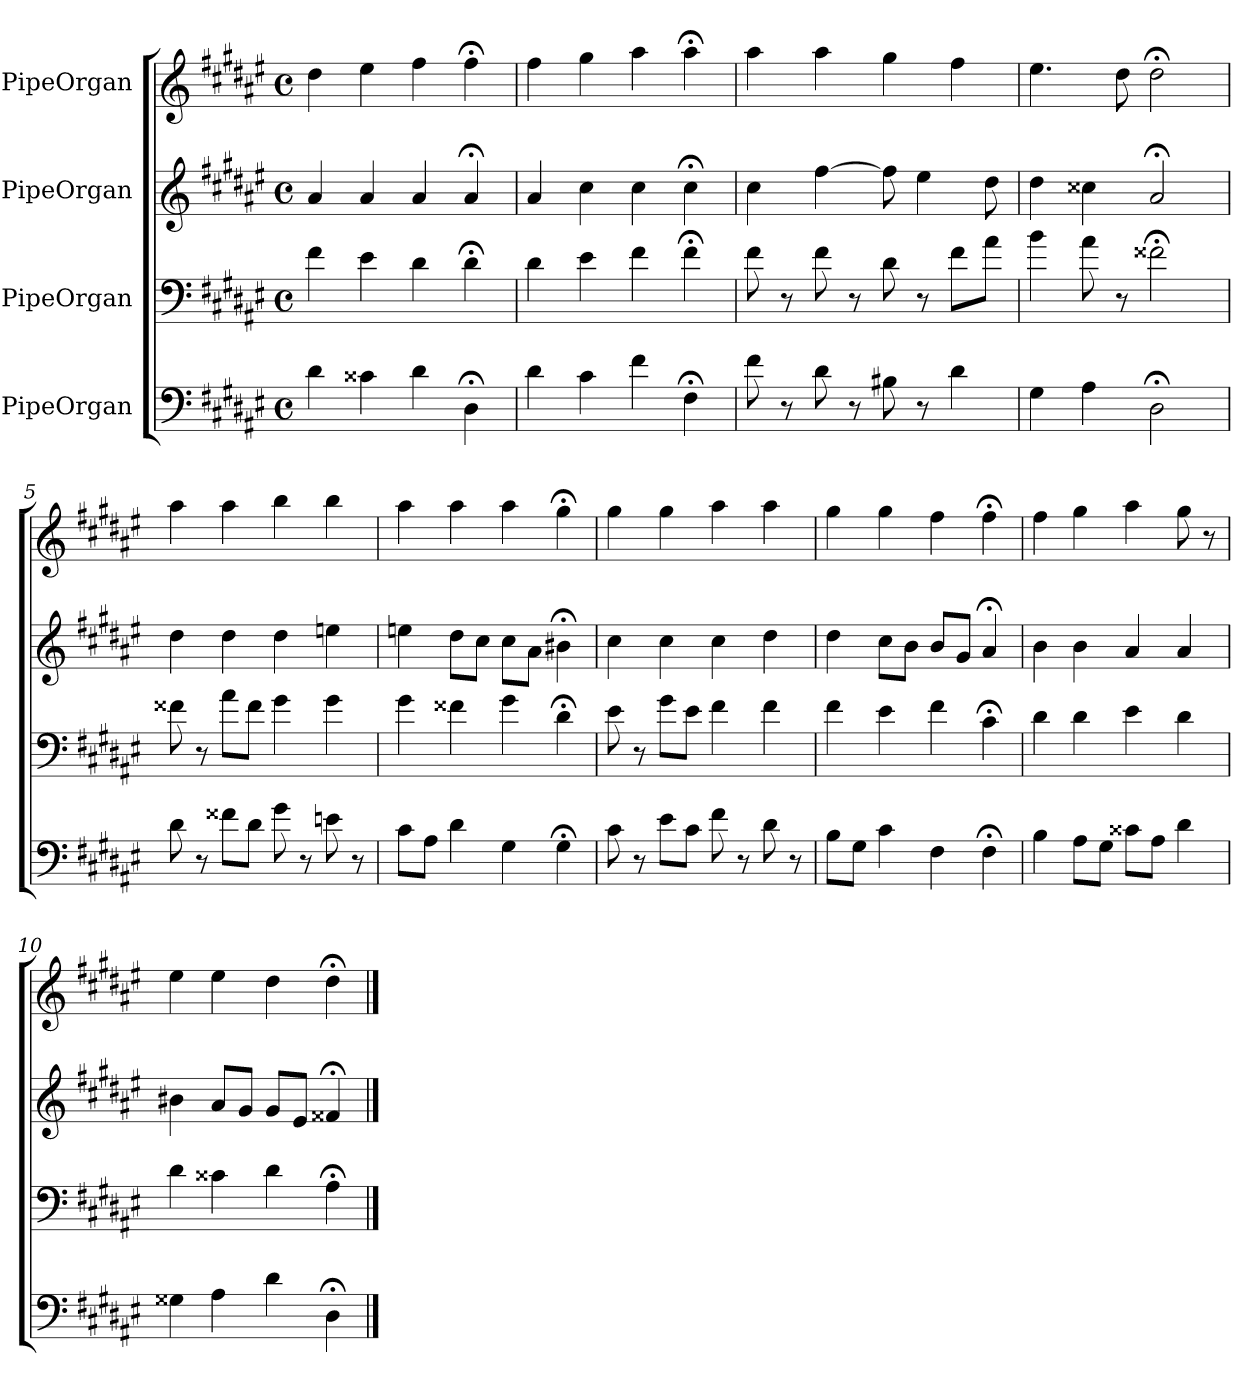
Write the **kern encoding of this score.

**kern	**kern	**kern	**kern
*part4	*part3	*part2	*part1
*staff4	*staff3	*staff2	*staff1
*I"PipeOrgan	*I"PipeOrgan	*I"PipeOrgan	*I"PipeOrgan
*clefF4	*clefF4	*clefG2	*clefG2
*k[f#c#g#d#a#e#]	*k[f#c#g#d#a#e#]	*k[f#c#g#d#a#e#]	*k[f#c#g#d#a#e#]
*d#:	*d#:	*d#:	*d#:
*M4/4	*M4/4	*M4/4	*M4/4
*met(c)	*met(c)	*met(c)	*met(c)
*MM60	*MM60	*MM60	*MM60
=1	=1	=1	=1
4d#	4f#	4a#	4dd#
4c##X	4e#	4a#	4ee#
4d#	4d#	4a#	4ff#
4D#;<	4d#;<	4a#;<	4ff#;<
=2	=2	=2	=2
4d#	4d#	4a#	4ff#
4c#	4e#	4cc#	4gg#
4f#	4f#	4cc#	4aa#
4F#;<	4f#;<	4cc#;<	4aa#;<
=3	=3	=3	=3
8f#	8f#	4cc#	4aa#
8r	8r	.	.
8d#	8f#	[4ff#	4aa#
8r	8r	.	.
8B#X	8d#	8ff#]	4gg#
8r	8r	4ee#	.
4d#	8f#\L	.	4ff#
.	8a#\J	8dd#	.
=4	=4	=4	=4
4G#	4b	4dd#	4.ee#
4A#	8a#	4cc##X	.
.	8r	.	8dd#
2D#;<	2f##X;<	2a#;<	2dd#;<
=5	=5	=5	=5
8d#	8f##X	4dd#	4aa#
8r	8r	.	.
8f##X\L	8a#\L	4dd#	4aa#
8d#\J	8f##\J	.	.
8g#	4g#	4dd#	4bb
8r	.	.	.
8en	4g#	4een	4bb
8r	.	.	.
=6	=6	=6	=6
8c#\L	4g#	4een	4aa#
8A#\J	.	.	.
4d#	4f##X	8dd#\L	4aa#
.	.	8cc#\J	.
4G#	4g#	8cc#\L	4aa#
.	.	8a#\J	.
4G#;<	4d#;<	4b#X;<	4gg#;<
=7	=7	=7	=7
8c#	8e#	4cc#	4gg#
8r	8r	.	.
8e#\L	8g#\L	4cc#	4gg#
8c#\J	8e#\J	.	.
8f#	4f#	4cc#	4aa#
8r	.	.	.
8d#	4f#	4dd#	4aa#
8r	.	.	.
=8	=8	=8	=8
8B\L	4f#	4dd#	4gg#
8G#\J	.	.	.
4c#	4e#	8cc#\L	4gg#
.	.	8b\J	.
4F#	4f#	8b/L	4ff#
.	.	8g#/J	.
4F#;<	4c#;<	4a#;<	4ff#;<
=9	=9	=9	=9
4B	4d#	4b	4ff#
8A#\L	4d#	4b	4gg#
8G#\J	.	.	.
8c##X\L	4e#	4a#	4aa#
8A#\J	.	.	.
4d#	4d#	4a#	8gg#
.	.	.	8r
=10	=10	=10	=10
4G##X	4d#	4b#X	4ee#
4A#	4c##X	8a#/L	4ee#
.	.	8g#/J	.
4d#	4d#	8g#/L	4dd#
.	.	8e#/J	.
4D#;<	4A#;<	4f##X;<	4dd#;<
==	==	==	==
*-	*-	*-	*-
